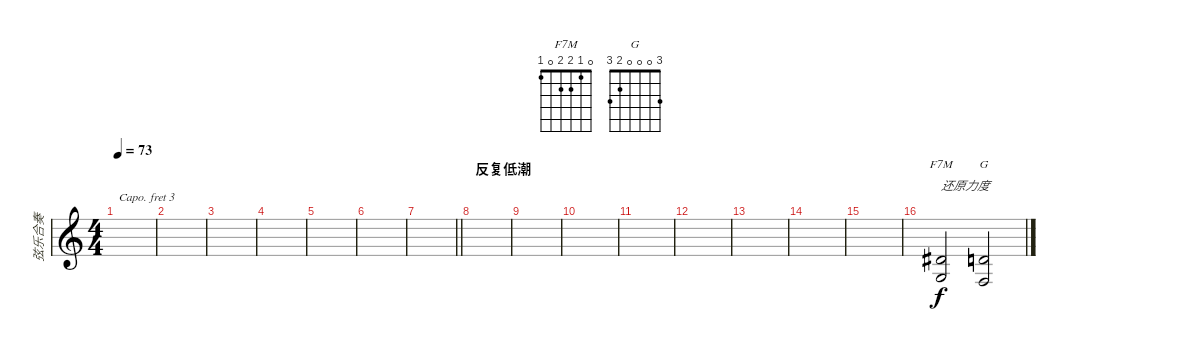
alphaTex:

\track ("弦乐合奏" "弦乐合奏") {instrument stringensemble1}
\staff {score}
\capo 3
\tuning (E4 B3 G3 D3 A2 E2) {hide}
\chord ("F7M" 0 1 2 2 0 1)
\chord ("G" 3 0 0 0 2 3)
\ts (4 4)
\tempo 73
\clef g2
\ks c
|
|
|
|
|
|
\barLineRight lightlight
|
\section ("" "反复低潮")
|
|
|
|
|
|
|
|
(1.2 2.4).2{ch "F7M" txt "还原力度" volume 11} (0.2 0.4).2{ch "G"}
